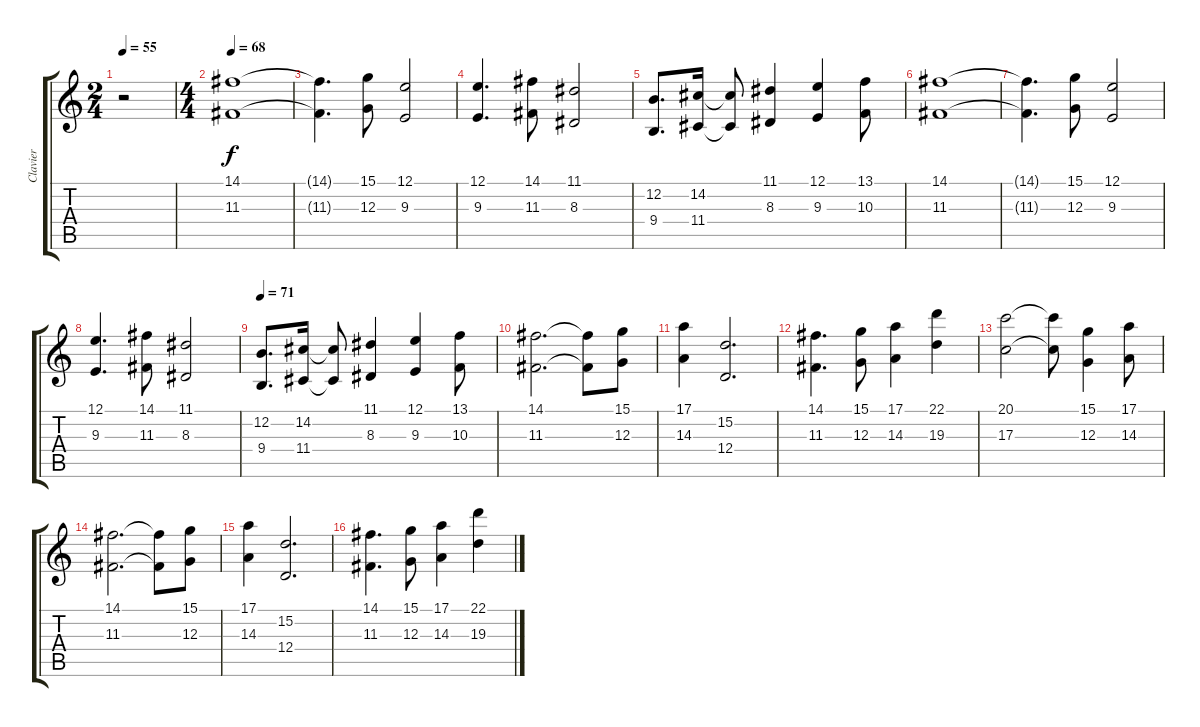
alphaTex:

\track ("Clavier" "Clavier") {instrument sopranosax}
\staff {score tabs}
\tuning (E4 B3 G3 D3 A2 E2) {hide}
\ts (2 4)
\tempo 55
\clef g2
\ks c
r.2{dy f} |
\ts (4 4)
\tempo 68
(14.1 11.3).1{volume 13} |
(14.1{t} 11.3{t}).4{d} (15.1 12.3).8 (12.1 9.3).2 |
(12.1 9.3).4{d} (14.1 11.3).8 (11.1 8.3).2 |
(12.2 9.4).8{d} (14.2 11.4).16 (14.2{t} 11.4{t}).8 (11.1 8.3).4 (12.1 9.3).4 (13.1 10.3).8 |
(14.1 11.3).1 |
(14.1{t} 11.3{t}).4{d} (15.1 12.3).8 (12.1 9.3).2 |
(12.1 9.3).4{d} (14.1 11.3).8 (11.1 8.3).2 |
\tempo 71
(12.2 9.4).8{d} (14.2 11.4).16 (14.2{t} 11.4{t}).8 (11.1 8.3).4 (12.1 9.3).4 (13.1 10.3).8 |
(14.1 11.3).2{d} (14.1{t} 11.3{t}).8 (15.1 12.3).8 |
(17.1 14.3).4 (15.2 12.4).2{d} |
(14.1 11.3).4{d} (15.1 12.3).8 (17.1 14.3).4 (22.1 19.3).4 |
(20.1 17.3).2 (20.1{t} 17.3{t}).8 (15.1 12.3).4 (17.1 14.3).8 |
(14.1 11.3).2{d} (14.1{t} 11.3{t}).8 (15.1 12.3).8 |
(17.1 14.3).4 (15.2 12.4).2{d} |
(14.1 11.3).4{d} (15.1 12.3).8 (17.1 14.3).4 (22.1 19.3).4
